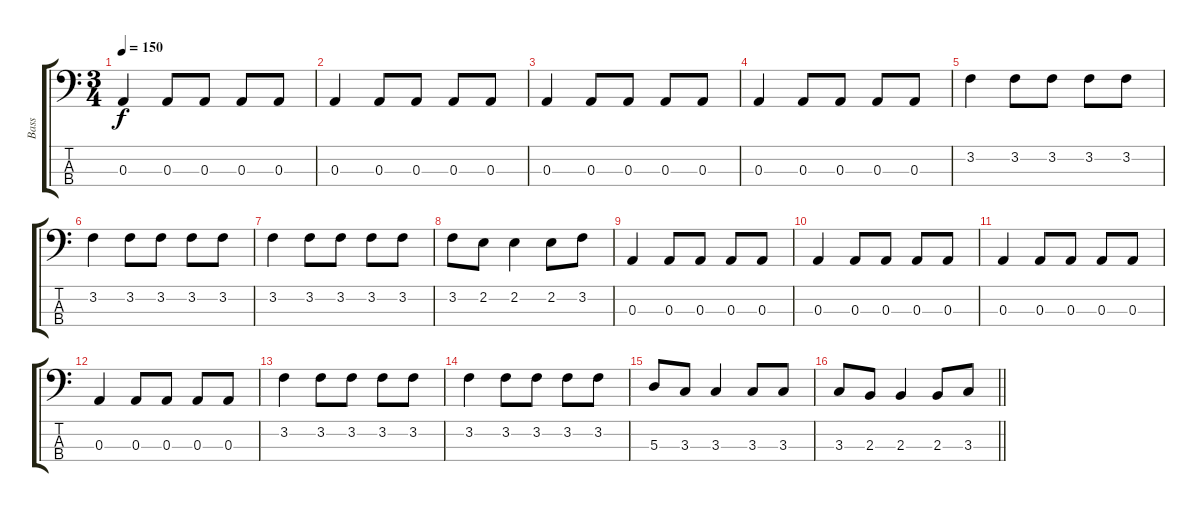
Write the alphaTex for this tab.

\track ("Bass" "Bass") {instrument electricbasspick}
\staff {score tabs}
\tuning (G2 D2 A1 E1) {hide}
\ts (3 4)
\tempo 150
\clef f4
\ks c
0.3.4{dy f} 0.3.8 0.3.8 0.3.8 0.3.8 |
0.3.4 0.3.8 0.3.8 0.3.8 0.3.8 |
0.3.4 0.3.8 0.3.8 0.3.8 0.3.8 |
0.3.4 0.3.8 0.3.8 0.3.8 0.3.8 |
3.2.4 3.2.8 3.2.8 3.2.8 3.2.8 |
3.2.4 3.2.8 3.2.8 3.2.8 3.2.8 |
3.2.4 3.2.8 3.2.8 3.2.8 3.2.8 |
3.2.8 2.2.8 2.2.4 2.2.8 3.2.8 |
0.3.4 0.3.8 0.3.8 0.3.8 0.3.8 |
0.3.4 0.3.8 0.3.8 0.3.8 0.3.8 |
0.3.4 0.3.8 0.3.8 0.3.8 0.3.8 |
0.3.4 0.3.8 0.3.8 0.3.8 0.3.8 |
3.2.4 3.2.8 3.2.8 3.2.8 3.2.8 |
3.2.4 3.2.8 3.2.8 3.2.8 3.2.8 |
5.3.8 3.3.8 3.3.4 3.3.8 3.3.8 |
\barLineRight lightlight
3.3.8 2.3.8 2.3.4 2.3.8 3.3.8
